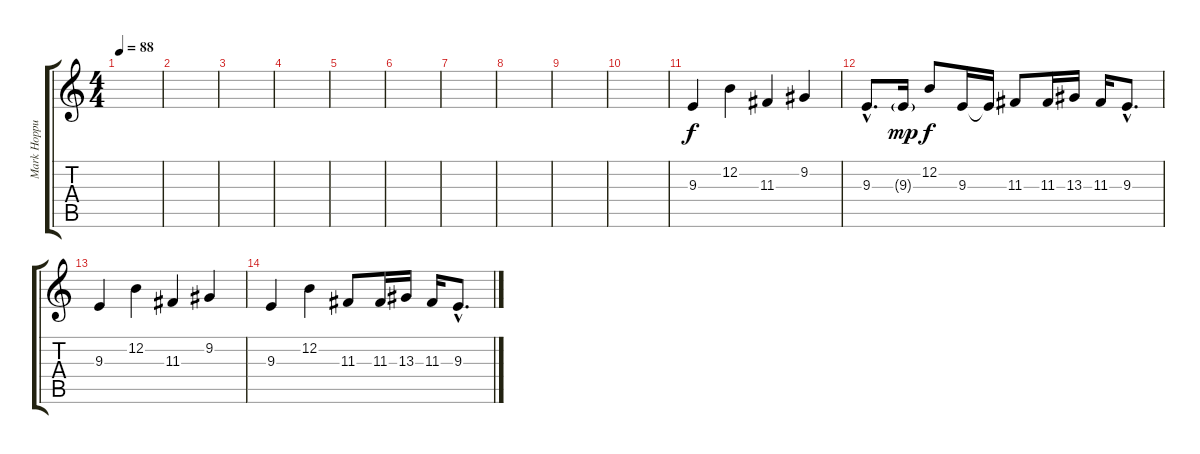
\track ("Mark Hoppus - Vocal" "Mark Hoppu") {instrument lead2sawtooth}
\staff {score tabs}
\tuning (E4 B3 G3 D3 A2 E2) {hide}
\ts (4 4)
\tempo 88
\clef g2
\ks c
|
|
|
|
|
|
|
|
|
|
9.3.4 12.2.4 11.3.4 9.2.4 |
9.3{hac}.8{d} 9.3{g}.16{dy mp} 12.2.8{dy f} 9.3.16 9.3{t}.16 11.3.8 11.3.16 13.3.16 11.3.16 9.3{hac}.8{d} |
9.3.4 12.2.4 11.3.4 9.2.4 |
9.3.4 12.2.4 11.3.8 11.3.16 13.3.16 11.3.16 9.3{hac}.8{d}
